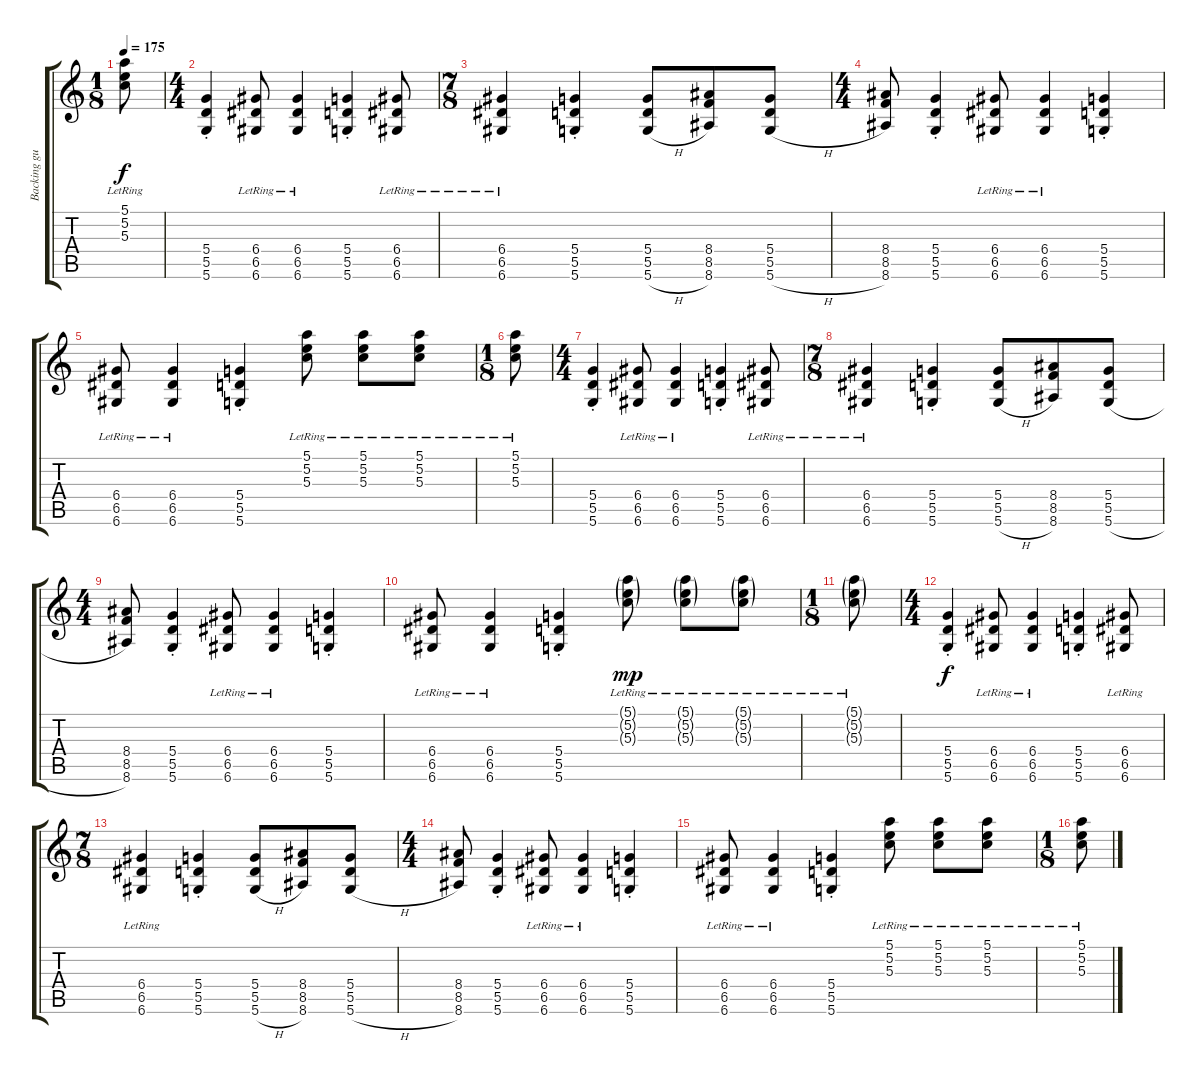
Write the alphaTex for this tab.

\track ("Backing guitar" "Backing gu") {instrument distortionguitar}
\staff {score tabs}
\tuning (E4 B3 G3 D3 A2 D2) {hide}
\ts (1 8)
\tempo 175
\clef g2
\ks c
(5.1{lr} 5.2{lr} 5.3{lr}).8{dy f} |
\ts (4 4)
(5.4{st} 5.5{st} 5.6{st}).4 (6.4{lr} 6.5{lr} 6.6{lr}).8 (6.4{lr} 6.5{lr} 6.6{lr}).4 (5.4{st} 5.5{st} 5.6{st}).4 (6.4{lr} 6.5{lr} 6.6{lr}).8 |
\ts (7 8)
(6.4{lr} 6.5{lr} 6.6{lr}).4 (5.4{st} 5.5{st} 5.6{st}).4 (5.4 5.5 5.6{h}).8 (8.4 8.5 8.6).8 (5.4 5.5 5.6{h}).8 |
\ts (4 4)
(8.4 8.5 8.6).8 (5.4{st} 5.5{st} 5.6{st}).4 (6.4{lr} 6.5{lr} 6.6{lr}).8 (6.4{lr} 6.5{lr} 6.6{lr}).4 (5.4{st} 5.5{st} 5.6{st}).4 |
(6.4{lr} 6.5{lr} 6.6{lr}).8 (6.4{lr} 6.5{lr} 6.6{lr}).4 (5.4{st} 5.5{st} 5.6{st}).4 (5.1{lr} 5.2{lr} 5.3{lr}).8 (5.1{lr} 5.2{lr} 5.3{lr}).8 (5.1{lr} 5.2{lr} 5.3{lr}).8 |
\ts (1 8)
(5.1{lr} 5.2{lr} 5.3{lr}).8 |
\ts (4 4)
(5.4{st} 5.5{st} 5.6{st}).4 (6.4{lr} 6.5{lr} 6.6{lr}).8 (6.4{lr} 6.5{lr} 6.6{lr}).4 (5.4{st} 5.5{st} 5.6{st}).4 (6.4{lr} 6.5{lr} 6.6{lr}).8 |
\ts (7 8)
(6.4{lr} 6.5{lr} 6.6{lr}).4 (5.4{st} 5.5{st} 5.6{st}).4 (5.4 5.5 5.6{h}).8 (8.4 8.5 8.6).8 (5.4 5.5 5.6{h}).8 |
\ts (4 4)
(8.4 8.5 8.6).8 (5.4{st} 5.5{st} 5.6{st}).4 (6.4{lr} 6.5{lr} 6.6{lr}).8 (6.4{lr} 6.5{lr} 6.6{lr}).4 (5.4{st} 5.5{st} 5.6{st}).4 |
(6.4{lr} 6.5{lr} 6.6{lr}).8 (6.4{lr} 6.5{lr} 6.6{lr}).4 (5.4{st} 5.5{st} 5.6{st}).4 (5.1{g lr} 5.2{g lr} 5.3{g lr}).8{dy mp} (5.1{g lr} 5.2{g lr} 5.3{g lr}).8 (5.1{g lr} 5.2{g lr} 5.3{g lr}).8 |
\ts (1 8)
(5.1{g lr} 5.2{g lr} 5.3{g lr}).8 |
\ts (4 4)
(5.4{st} 5.5{st} 5.6{st}).4{dy f} (6.4{lr} 6.5{lr} 6.6{lr}).8 (6.4{lr} 6.5{lr} 6.6{lr}).4 (5.4{st} 5.5{st} 5.6{st}).4 (6.4{lr} 6.5{lr} 6.6{lr}).8 |
\ts (7 8)
(6.4{lr} 6.5{lr} 6.6{lr}).4 (5.4{st} 5.5{st} 5.6{st}).4 (5.4 5.5 5.6{h}).8 (8.4 8.5 8.6).8 (5.4 5.5 5.6{h}).8 |
\ts (4 4)
(8.4 8.5 8.6).8 (5.4{st} 5.5{st} 5.6{st}).4 (6.4{lr} 6.5{lr} 6.6{lr}).8 (6.4{lr} 6.5{lr} 6.6{lr}).4 (5.4{st} 5.5{st} 5.6{st}).4 |
(6.4{lr} 6.5{lr} 6.6{lr}).8 (6.4{lr} 6.5{lr} 6.6{lr}).4 (5.4{st} 5.5{st} 5.6{st}).4 (5.1{lr} 5.2{lr} 5.3{lr}).8 (5.1{lr} 5.2{lr} 5.3{lr}).8 (5.1{lr} 5.2{lr} 5.3{lr}).8 |
\ts (1 8)
(5.1{lr} 5.2{lr} 5.3{lr}).8
